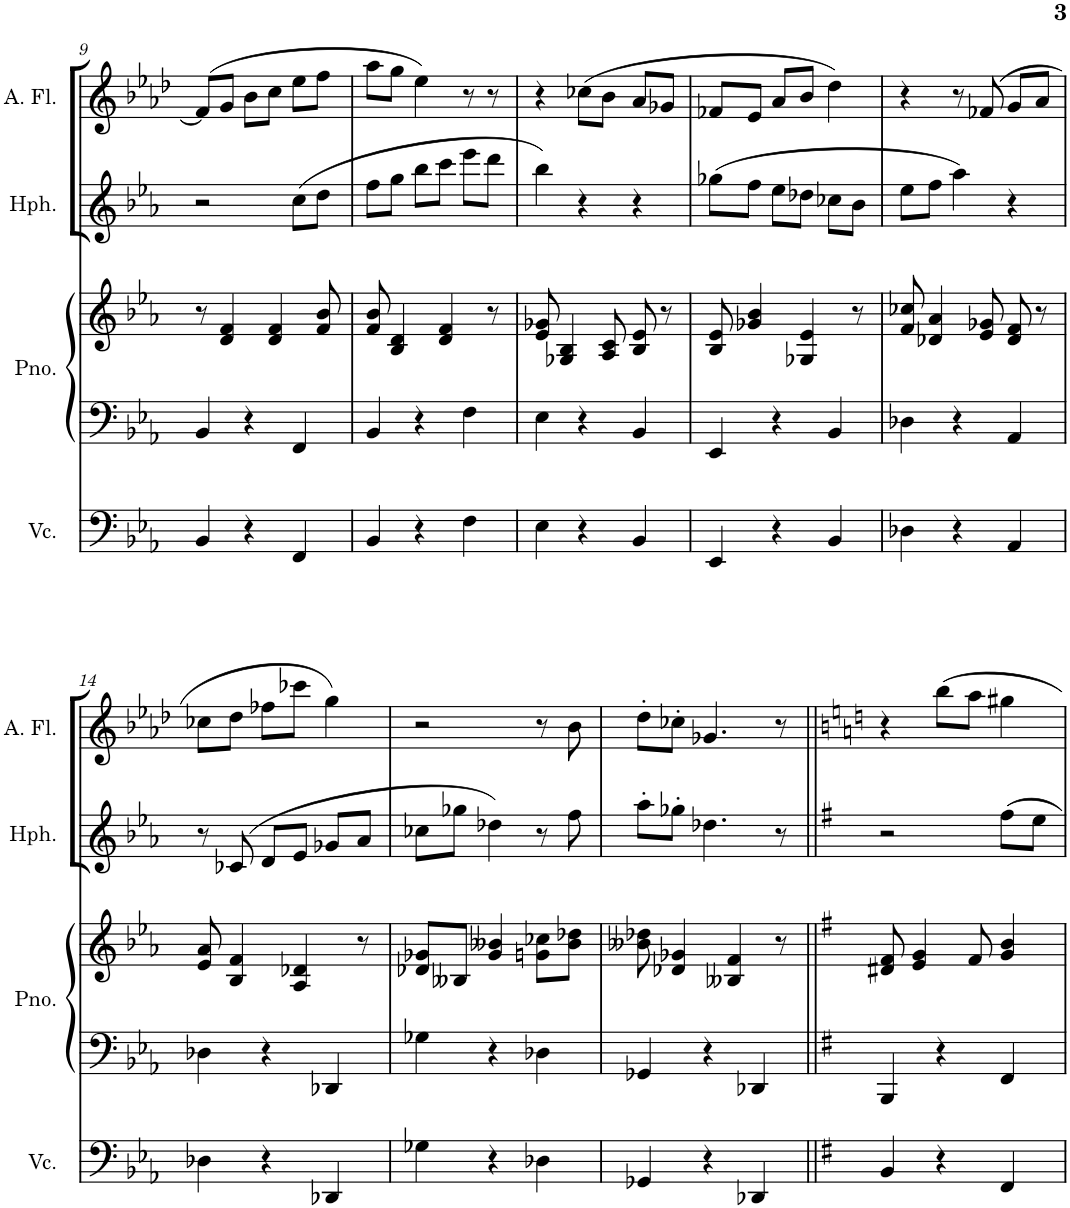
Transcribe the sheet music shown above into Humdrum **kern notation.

**kern	**kern	**kern	**kern	**kern
*part4	*part3	*part3	*part2	*part1
*staff5	*staff4	*staff3	*staff2	*staff1
*I"Violoncello	*I"Grand Piano	*	*I"Heckelphone	*I"Alto Flute
*I'Vc.	*I'Pno.	*	*I'Hph.	*I'A. Fl.
!!LO:PB:g=z
*clefF4	*clefF4	*clefG2	*clefG2	*clefG2
*	*	*	*Trd7c12	*Trd3c5
*k[b-e-a-]	*k[b-e-a-]	*k[b-e-a-]	*k[b-e-a-]	*k[b-e-a-d-]
*M3/4	*M3/4	*M3/4	*M3/4	*M3/4
=9	=9	=9	=9	=9
4BB-/	4BB-/	8r	2r	(8f/L]
.	.	4d/ 4f/	.	8g/J
4r	4r	.	.	8b-\L
.	.	4d/ 4f/	.	8cc\J
4FF/	4FF/	.	(8cc\L	8ee-\L
.	.	8f/ 8b-/	8dd\J	8ff\J
=10	=10	=10	=10	=10
4BB-/	4BB-/	8f/ 8b-/	8ff\L	8aa-\L
.	.	4B-/ 4d/	8gg\J	8gg\J
4r	4r	.	8bb-\L	4ee-\)
.	.	4d/ 4f/	8ccc\J	.
4F\	4F\	.	8eee-\L	8r
.	.	8r	8ddd\J	8r
=11	=11	=11	=11	=11
4E-\	4E-\	8e-/ 8g-X/	4bb-\)	4r
.	.	4G-X/ 4B-/	.	.
4r	4r	.	4r	(8cc-X\L
.	.	8A-/ 8c/	.	8b-\J
4BB-/	4BB-/	8B-/ 8e-/	4r	8a-/L
.	.	8r	.	8g-X/J
=12	=12	=12	=12	=12
4EE-/	4EE-/	8B-/ 8e-/	(8gg-X\L	8f-X/L
.	.	4g-X/ 4b-/	8ff\J	8e-/J
4r	4r	.	8ee-\L	8a-/L
.	.	4G-X/ 4e-/	8dd-X\J	8b-/J
4BB-/	4BB-/	.	8cc-X\L	4dd-\)
.	.	8r	8b-\J	.
=13	=13	=13	=13	=13
4D-X\	4D-X\	8f/ 8cc-X/	8ee-\L	4r
.	.	4d-X/ 4a-/	8ff\J	.
4r	4r	.	4aa-\)	8r
.	.	8e-/ 8g-X/	.	(8f-X/
4AA-/	4AA-/	8d-/ 8f/	4r	8g/L
.	.	8r	.	8a-/J
!!LO:LB:g=z
=14	=14	=14	=14	=14
4D-X\	4D-X\	8e-/ 8a-/	8r	8cc-X\L
.	.	4B-/ 4f/	(8c-X/	8dd-\J
4r	4r	.	8d/L	8ff-X\L
.	.	4A-/ 4d-X/	8e-/J	8ccc-X\J
4DD-X/	4DD-X/	.	8g-X/L	4gg\)
.	.	8r	8a-/J	.
=15	=15	=15	=15	=15
4G-X\	4G-X\	8d-X/ 8g-X/L	8cc-X\L	2r
.	.	8B--X/J	8gg-X\J	.
4r	4r	4g-/ 4b--X/	4dd-X\)	.
4D-X\	4D-X\	8gn\ 8cc-X\L	8r	8r
.	.	8b--\ 8dd-X\J	8ff\	8b-\
=16	=16	=16	=16	=16
4GG-X/	4GG-X/	8b--X\ 8dd-X\	8aa-'\L	8dd-'\L
.	.	4d-X/ 4g-X/	8gg-X'\J	8cc-X'\J
4r	4r	.	4.dd-X\	4.g-X/
.	.	4B--X/ 4f/	.	.
4DD-X/	4DD-X/	.	.	.
.	.	8r	8r	8r
=17||	=17||	=17||	=17||	=17||
*k[f#]	*k[f#]	*k[f#]	*k[f#]	*k[]
4BB/	4BBB/	8d#X/ 8f#/	2r	4r
.	.	4e/ 4g/	.	.
4r	4r	.	.	8bb\L
.	.	8f#/	.	8aa\J
4FF#/	4FF#/	4g/ 4b/	8ff#\L	4gg#X\
.	.	.	8ee\J	.
=	=	=	=	=
*-	*-	*-	*-	*-
